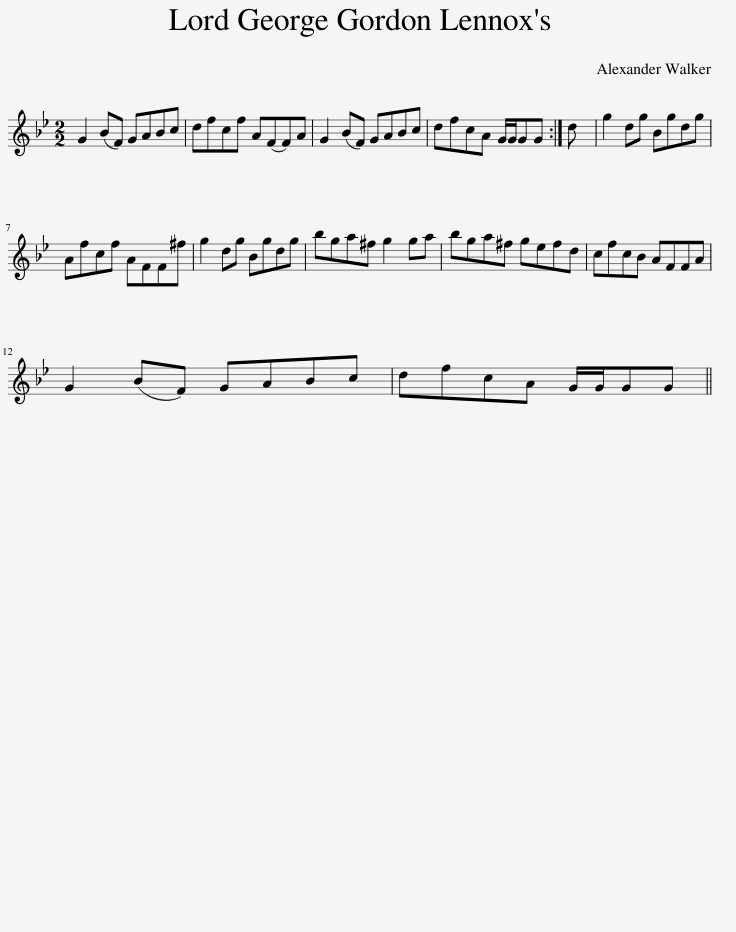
X:1
L:1/8
M:2/2
I:linebreak $
K:Gmin
V:1 treble
V:1
 G2 (BF) GABc | dfcf A(FF)A | G2 (BF) GABc | dfcA G/G/GG :| d | %5
 g2 dg Bgdg |$ Afcf AFF^f | g2 dg Bgdg | bga^f g2 ga | bga^f gefd | %10
 cfcB AFFA |$ G2 (BF) GABc | dfcA G/G/GG || %13
